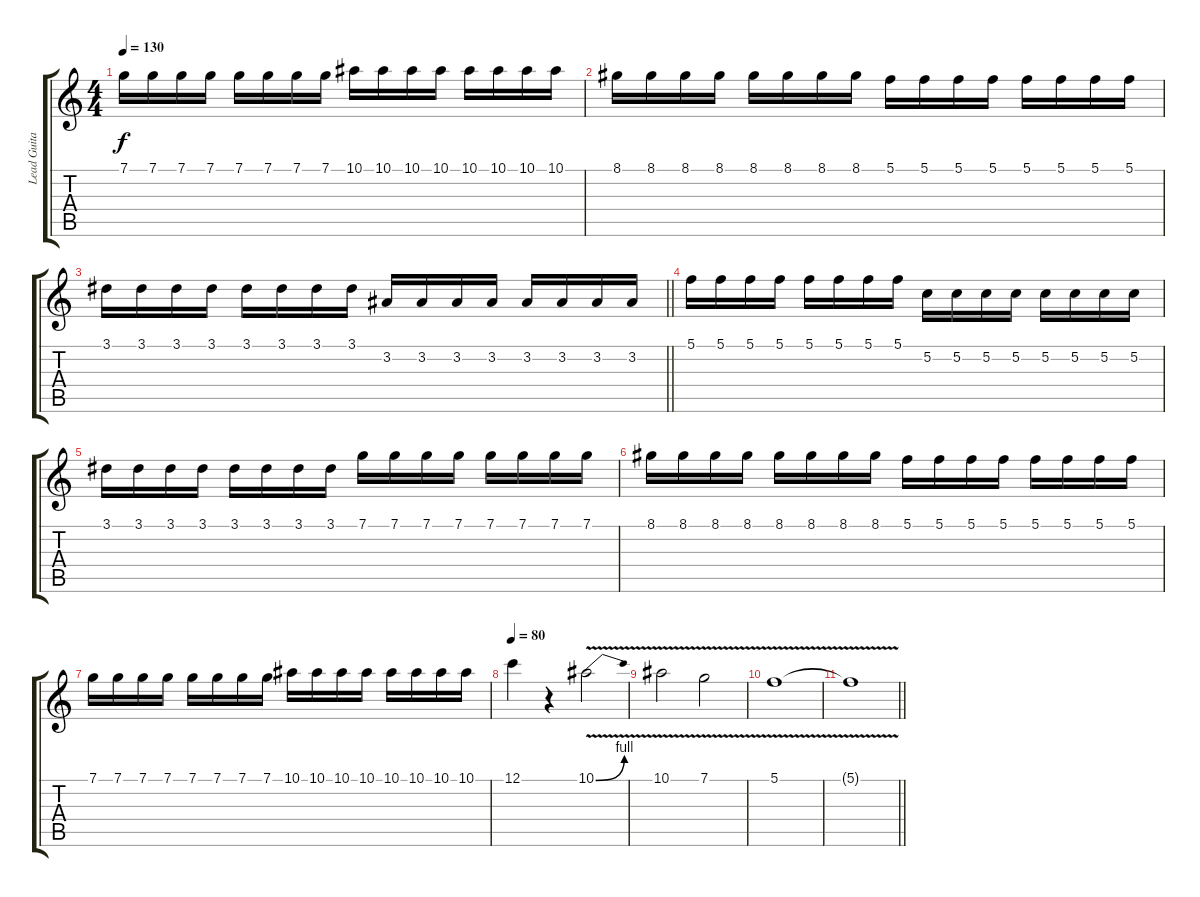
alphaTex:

\track ("Lead Guitar" "Lead Guita") {instrument distortionguitar}
\staff {score tabs}
\tuning (C4 G3 Eb3 Bb2 F2 C2) {hide}
\ts (4 4)
\tempo 130
\clef g2
\ks c
7.1.16{dy f} 7.1.16 7.1.16 7.1.16 7.1.16 7.1.16 7.1.16 7.1.16 10.1.16 10.1.16 10.1.16 10.1.16 10.1.16 10.1.16 10.1.16 10.1.16 |
8.1.16 8.1.16 8.1.16 8.1.16 8.1.16 8.1.16 8.1.16 8.1.16 5.1.16 5.1.16 5.1.16 5.1.16 5.1.16 5.1.16 5.1.16 5.1.16 |
\barLineRight lightlight
3.1.16 3.1.16 3.1.16 3.1.16 3.1.16 3.1.16 3.1.16 3.1.16 3.2.16 3.2.16 3.2.16 3.2.16 3.2.16 3.2.16 3.2.16 3.2.16 |
5.1.16 5.1.16 5.1.16 5.1.16 5.1.16 5.1.16 5.1.16 5.1.16 5.2.16 5.2.16 5.2.16 5.2.16 5.2.16 5.2.16 5.2.16 5.2.16 |
3.1.16 3.1.16 3.1.16 3.1.16 3.1.16 3.1.16 3.1.16 3.1.16 7.1.16 7.1.16 7.1.16 7.1.16 7.1.16 7.1.16 7.1.16 7.1.16 |
8.1.16 8.1.16 8.1.16 8.1.16 8.1.16 8.1.16 8.1.16 8.1.16 5.1.16 5.1.16 5.1.16 5.1.16 5.1.16 5.1.16 5.1.16 5.1.16 |
7.1.16 7.1.16 7.1.16 7.1.16 7.1.16 7.1.16 7.1.16 7.1.16 10.1.16 10.1.16 10.1.16 10.1.16 10.1.16 10.1.16 10.1.16 10.1.16 |
\tempo 80
12.1.4 r.4 10.1{be (bend 0 0 60 4) v}.2 |
10.1{v}.2 7.1{v}.2 |
5.1{v}.1 |
\barLineRight lightlight
5.1{t}.1
